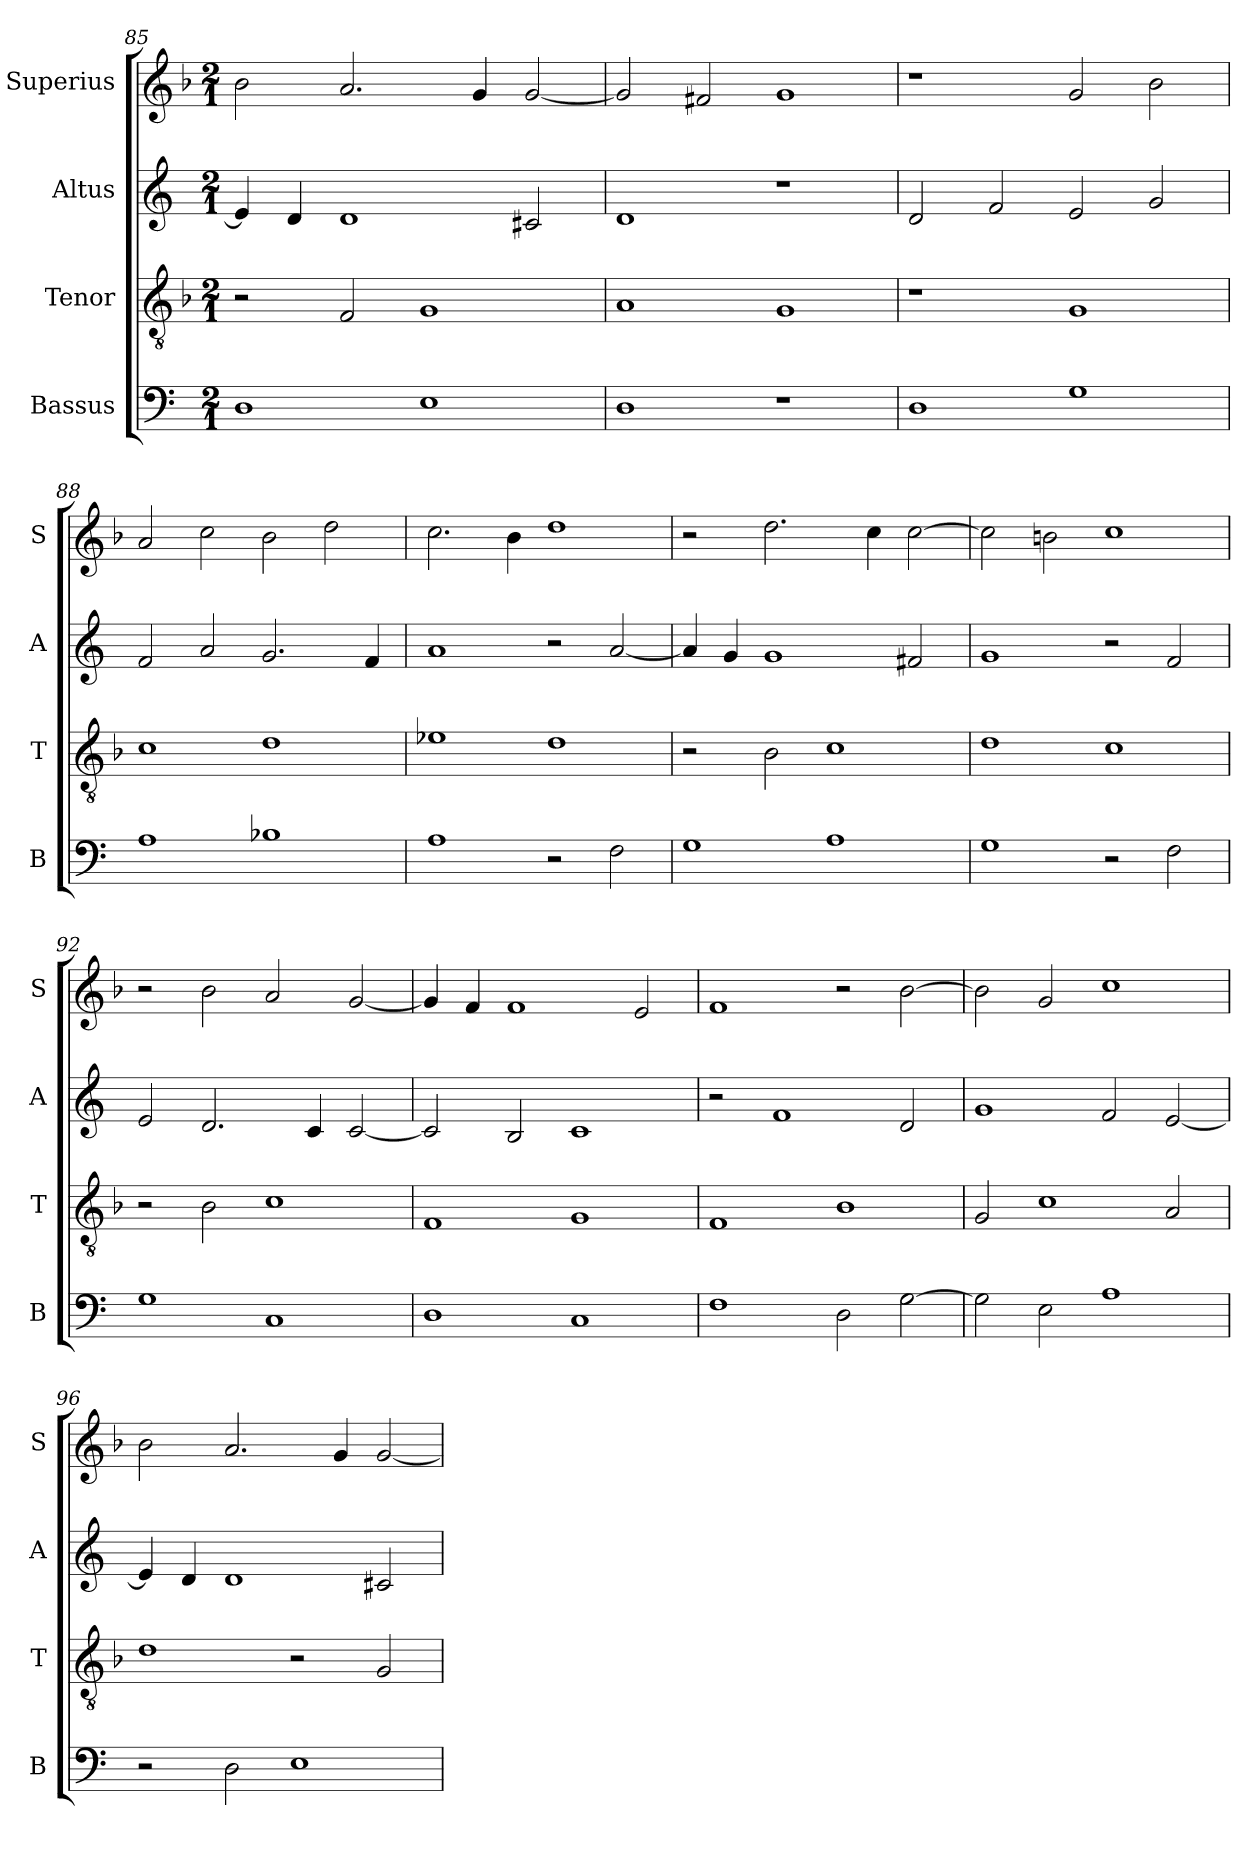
**kern	**kern	**kern	**kern
*part4	*part3	*part2	*part1
*staff4	*staff3	*staff2	*staff1
*I"Bassus	*I"Tenor	*I"Altus	*I"Superius
*I'B	*I'T	*I'A	*I'S
*clefF4	*clefGv2	*clefG2	*clefG2
*k[]	*k[b-]	*k[]	*k[b-]
*M2/1	*M2/1	*M2/1	*M2/1
=85	=85	=85	=85
1D	2r	4e/]	2b-\
.	.	4d/	.
.	2F/	1d	2.a/
1E	1G	.	.
.	.	.	4g/
.	.	2c#X/	[2g/
=86	=86	=86	=86
1D	1A	1d	2g/]
.	.	.	2f#X/
1r	1G	1r	1g
=87	=87	=87	=87
1D	1r	2d/	1r
.	.	2f/	.
1G	1G	2e/	2g/
.	.	2g/	2b-\
=88	=88	=88	=88
1A	1c	2f/	2a/
.	.	2a/	2cc\
1B-X	1d	2.g/	2b-\
.	.	.	2dd\
.	.	4f/	.
=89	=89	=89	=89
1A	1e-X	1a	2.cc\
.	.	.	4b-\
2r	1d	2r	1dd
2F\	.	[2a/	.
=90	=90	=90	=90
1G	2r	4a/]	2r
.	.	4g/	.
.	2B-\	1g	2.dd\
1A	1c	.	.
.	.	.	4cc\
.	.	2f#X/	[2cc\
=91	=91	=91	=91
1G	1d	1g	2cc\]
.	.	.	2bn\
2r	1c	2r	1cc
2F\	.	2f/	.
=92	=92	=92	=92
1G	2r	2e/	2r
.	2B-\	2.d/	2b-\
1C	1c	.	2a/
.	.	4c/	.
.	.	[2c/	[2g/
=93	=93	=93	=93
1D	1F	2c/]	4g/]
.	.	.	4f/
.	.	2B/	1f
1C	1G	1c	.
.	.	.	2e/
=94	=94	=94	=94
1F	1F	2r	1f
.	.	1f	.
2D\	1B-	.	2r
[2G\	.	2d/	[2b-\
=95	=95	=95	=95
2G\]	2G/	1g	2b-\]
2E\	1c	.	2g/
1A	.	2f/	1cc
.	2A/	[2e/	.
=96	=96	=96	=96
2r	1d	4e/]	2b-\
.	.	4d/	.
2D\	.	1d	2.a/
1E	2r	.	.
.	.	.	4g/
.	2G/	2c#X/	[2g/
=	=	=	=
*-	*-	*-	*-
